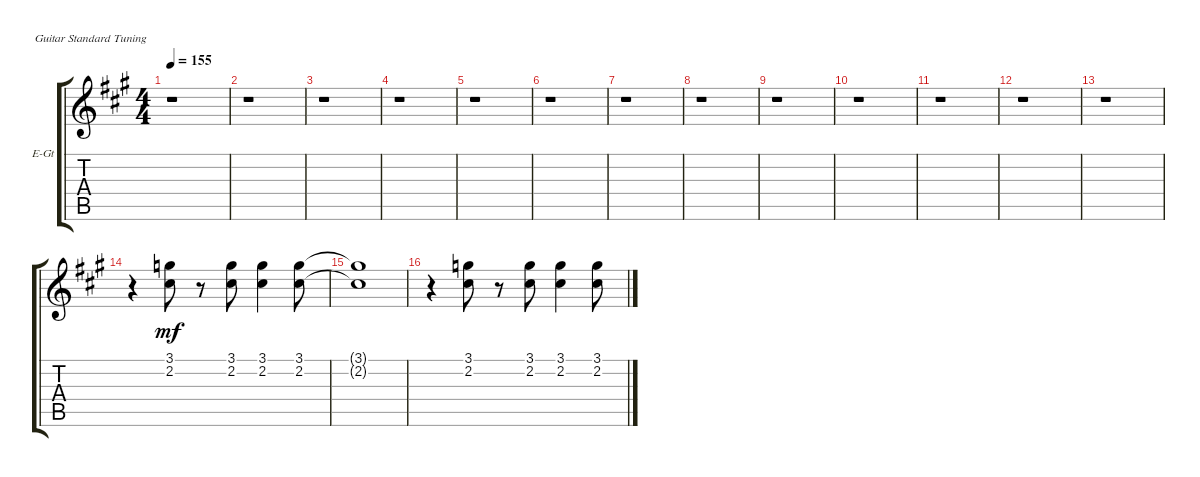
\defaultSystemsLayout 4
\bracketExtendMode groupsimilarinstruments
\firstSystemTrackNameOrientation horizontal
\otherSystemsTrackNameOrientation horizontal
\track ("Jimmy Page (Solo and Fills)" "E-Gt") {instrument overdrivenguitar}
\staff {score tabs}
\tuning (E4 B3 G3 D3 A2 E2)
\ts (4 4)
\tempo 155
\clef g2
\ks a
r.1{dy mf} |
r.1 |
r.1 |
r.1 |
r.1 |
r.1 |
r.1 |
r.1 |
r.1 |
r.1 |
r.1 |
r.1 |
r.1 |
r.4 (3.1 2.2).8 r.8 (2.2 3.1).8 (3.1 2.2).4 (3.1 2.2).8 |
(2.2{t} 3.1{t}).1 |
r.4 (3.1 2.2).8 r.8 (2.2 3.1).8 (3.1 2.2).4 (3.1 2.2).8
